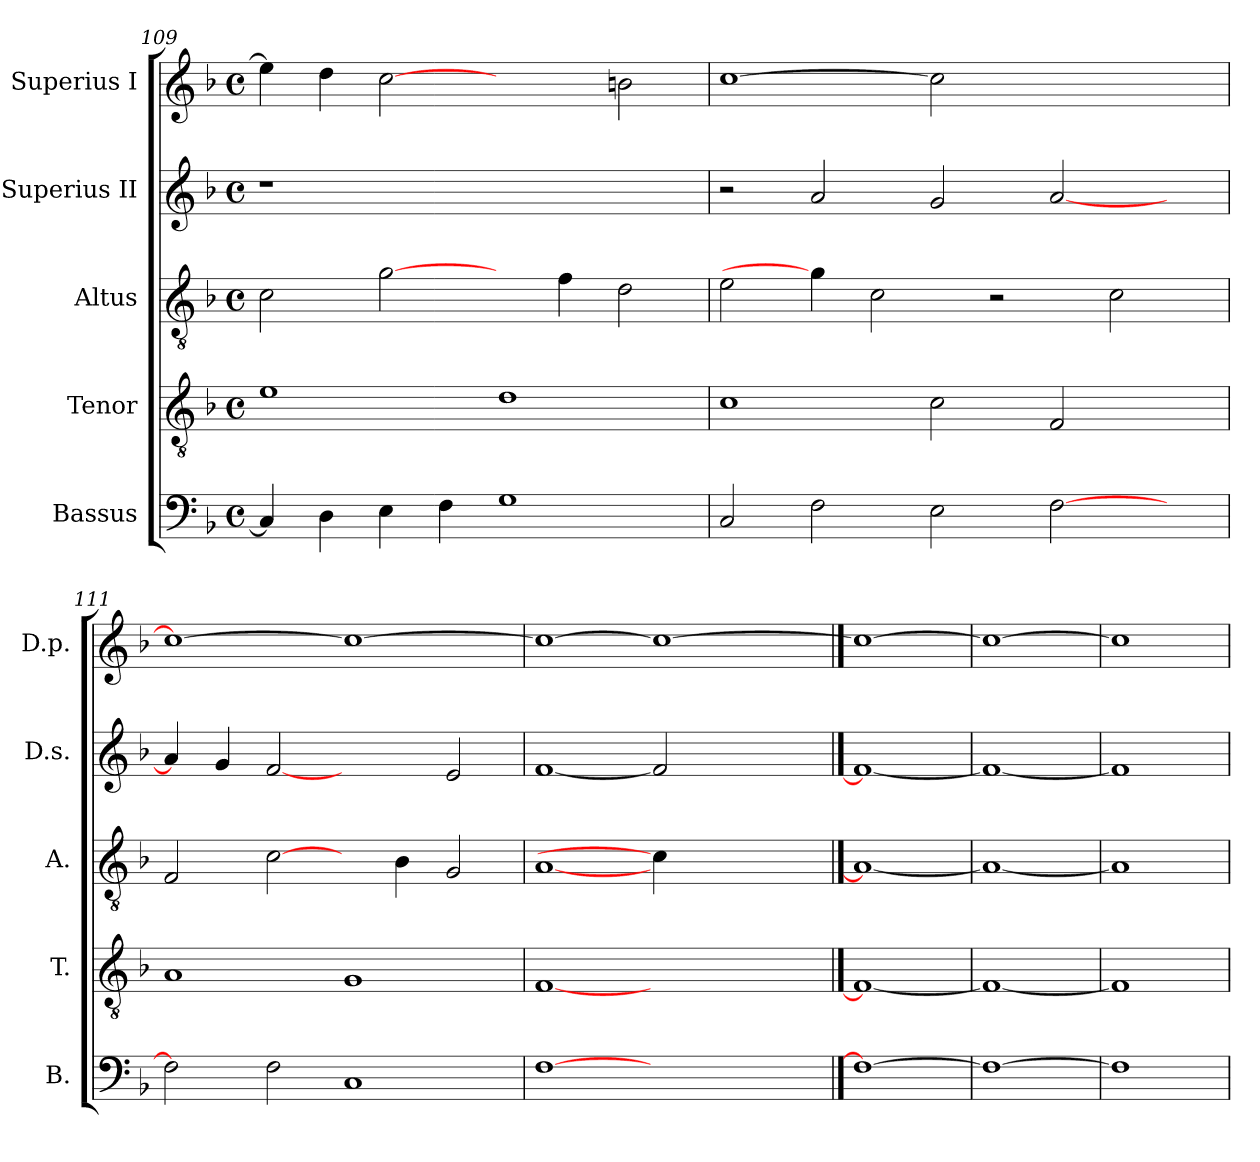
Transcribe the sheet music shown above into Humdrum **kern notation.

**kern	**kern	**kern	**kern	**kern
*part5	*part4	*part3	*part2	*part1
*staff5	*staff4	*staff3	*staff2	*staff1
*I"Bassus	*I"Tenor	*I"Altus	*I"Superius II	*I"Superius I
*I'B.	*I'T.	*I'A.	*I'D.s.	*I'D.p.
*clefF4	*clefGv2	*clefGv2	*clefG2	*clefG2
*	*ITrd7c12	*ITrd7c12	*	*
*k[b-]	*k[b-]	*k[b-]	*k[b-]	*k[b-]
*F:	*F:	*F:	*F:	*F:
*M4/4	*M4/4	*M4/4	*M4/4	*M4/4
*met(c)	*met(c)	*met(c)	*met(c)	*met(c)
=109	=109	=109	=109	=109
!	!	!	!LO:N:vis=1	!
4Ci/]	1Ei	2Ci\	1r	4eei\]
4Di\	.	.	.	4ddi\
4Ei\	.	[2Gi\	.	[2cci
4Fi\	.	.	.	.
1Gi	1Di	4ryy	1ryy	2ryy
.	.	4Fi\	.	.
.	.	2Di\	.	2bni\
=110	=110	=110	=110	=110
2Ci/	1Ci	2Ei\	2r	[>1cci
2Fi\	.	4Gi\]	2ai/	.
.	.	2Ci\	.	.
2Ei\	2Ci\	.	2gi/	2cci]
.	.	2r	.	.
[>2Fi\	2FFi/	.	[<2ai/	2.ryy
.	.	2Ci\	.	.
4ryy	4ryy	.	4ryy	.
=111	=111	=111	=111	=111
2Fi\]	1AAi	2FFi/	4ai/]	1cci_>
.	.	.	4gi/	.
2Fi\	.	[2Ci\	[2fi	.
1Ci	1GGi	4ryy	2ryy	1cci_
.	.	4BB-i\	.	.
.	.	2GGi/	2ei/	.
=112	=112	=112	=112	=112
[1Fi	[1FFi	[1AAi	[1fi	1cci_>
1ryy	1ryy	4Ci\]	2fi]	1cci_
.	.	2.ryy	.	.
.	.	.	2ryy	.
==113	==113	==113	==113	==113
1Fi_	1FFi_	1AAi_	1fi_	1cci_
=114	=114	=114	=114	=114
1Fi_	1FFi_	1AAi_	1fi_	1cci_
=115	=115	=115	=115	=115
1Fi]	1FFi]	1AAi]	1fi]	1cci]
=	=	=	=	=
*-	*-	*-	*-	*-
